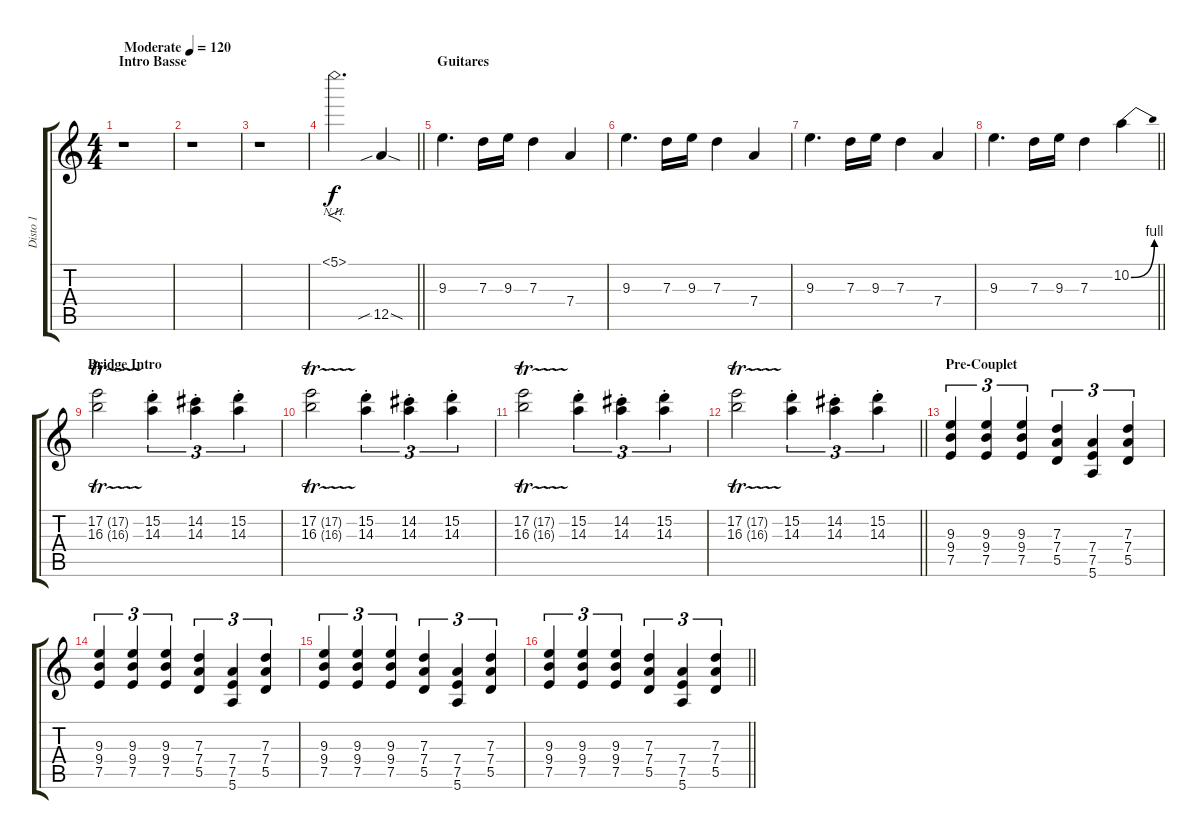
\track ("Disto 1" "Disto 1") {instrument distortionguitar}
\staff {score tabs}
\tuning (E4 B3 G3 D3 A2 E2) {hide}
\ts (4 4)
\section ("" "Intro Basse")
\tempo (120 "Moderate")
\clef g2
\ks c
r.1{dy f instrument distortionguitar} |
r.1 |
r.1 |
\barLineRight lightlight
5.1{nh}.2{f d} 12.5{sib sod}.4 |
\section ("" "Guitares")
9.3.4{d} 7.3.16 9.3.16 7.3.4 7.4.4 |
9.3.4{d} 7.3.16 9.3.16 7.3.4 7.4.4 |
9.3.4{d} 7.3.16 9.3.16 7.3.4 7.4.4 |
\barLineRight lightlight
9.3.4{d} 7.3.16 9.3.16 7.3.4 10.2{be (bend 0 0 60 4)}.4 |
\section ("" "Bridge Intro")
(17.2{tr (17 64)} 16.3{tr (16 64)}).2 (15.2{st} 14.3{st}).4{tu (3 2)} (14.2{st} 14.3{st}).4{tu (3 2)} (15.2{st} 14.3{st}).4{tu (3 2)} |
(17.2{tr (17 64)} 16.3{tr (16 64)}).2 (15.2{st} 14.3{st}).4{tu (3 2)} (14.2{st} 14.3{st}).4{tu (3 2)} (15.2{st} 14.3{st}).4{tu (3 2)} |
(17.2{tr (17 64)} 16.3{tr (16 64)}).2 (15.2{st} 14.3{st}).4{tu (3 2)} (14.2{st} 14.3{st}).4{tu (3 2)} (15.2{st} 14.3{st}).4{tu (3 2)} |
\barLineRight lightlight
(17.2{tr (17 64)} 16.3{tr (16 64)}).2 (15.2{st} 14.3{st}).4{tu (3 2)} (14.2{st} 14.3{st}).4{tu (3 2)} (15.2{st} 14.3{st}).4{tu (3 2)} |
\section ("" "Pre-Couplet")
(9.3 9.4 7.5).4{tu (3 2)} (9.3 9.4 7.5).4{tu (3 2)} (9.3 9.4 7.5).4{tu (3 2)} (7.3 7.4 5.5).4{tu (3 2)} (7.4 7.5 5.6).4{tu (3 2)} (7.3 7.4 5.5).4{tu (3 2)} |
(9.3 9.4 7.5).4{tu (3 2)} (9.3 9.4 7.5).4{tu (3 2)} (9.3 9.4 7.5).4{tu (3 2)} (7.3 7.4 5.5).4{tu (3 2)} (7.4 7.5 5.6).4{tu (3 2)} (7.3 7.4 5.5).4{tu (3 2)} |
(9.3 9.4 7.5).4{tu (3 2)} (9.3 9.4 7.5).4{tu (3 2)} (9.3 9.4 7.5).4{tu (3 2)} (7.3 7.4 5.5).4{tu (3 2)} (7.4 7.5 5.6).4{tu (3 2)} (7.3 7.4 5.5).4{tu (3 2)} |
\barLineRight lightlight
(9.3 9.4 7.5).4{tu (3 2)} (9.3 9.4 7.5).4{tu (3 2)} (9.3 9.4 7.5).4{tu (3 2)} (7.3 7.4 5.5).4{tu (3 2)} (7.4 7.5 5.6).4{tu (3 2)} (7.3 7.4 5.5).4{tu (3 2)}
